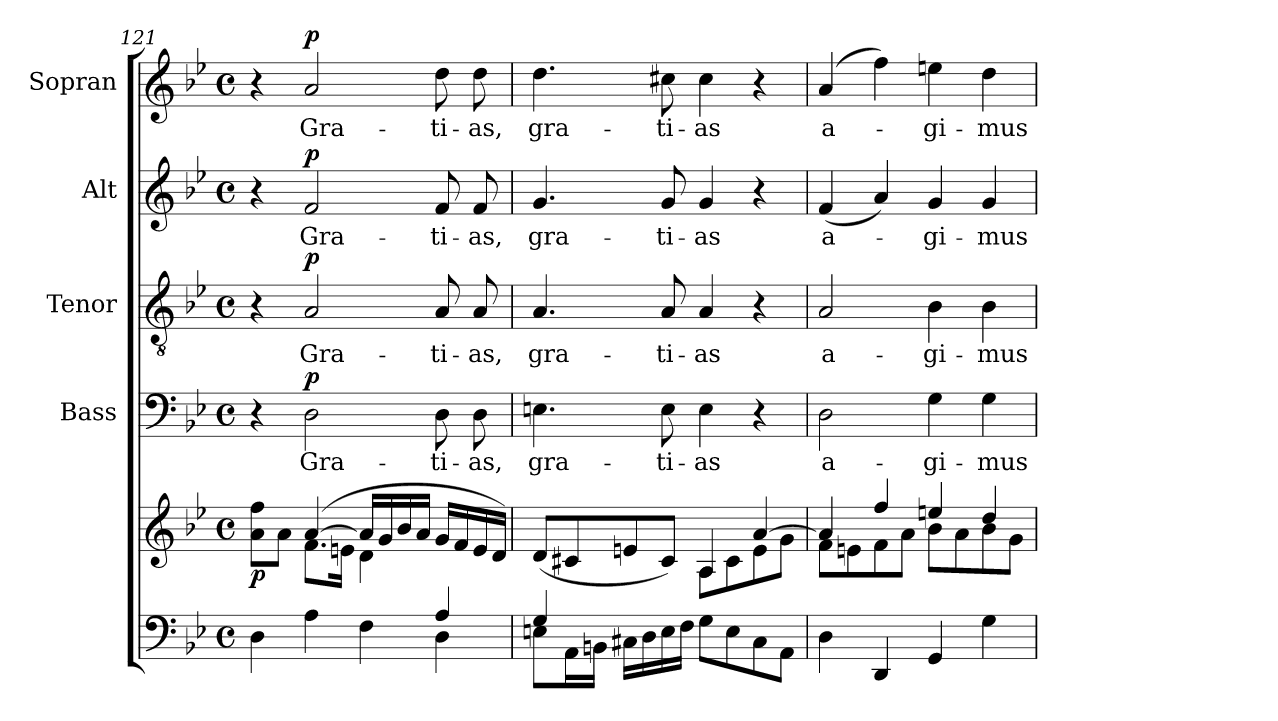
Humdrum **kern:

**kern	**kern	**dynam	**kern	**text	**dynam	**kern	**text	**dynam	**kern	**text	**dynam	**kern	**text	**dynam
*part5	*part5	*part5	*part4	*part4	*part4	*part3	*part3	*part3	*part2	*part2	*part2	*part1	*part1	*part1
*staff6	*staff5	*staff5/6	*staff4	*staff4	*staff4	*staff3	*staff3	*staff3	*staff2	*staff2	*staff2	*staff1	*staff1	*staff1
*	*	*	*I"Bass	*	*	*I"Tenor	*	*	*I"Alt	*	*	*I"Sopran	*	*
*	*	*	*I'B.	*	*	*I'T.	*	*	*I'A.	*	*	*I'S.	*	*
*clefF4	*clefG2	*	*clefF4	*	*	*clefGv2	*	*	*clefG2	*	*	*clefG2	*	*
*k[b-e-]	*k[b-e-]	*	*k[b-e-]	*	*	*k[b-e-]	*	*	*k[b-e-]	*	*	*k[b-e-]	*	*
*B-:	*B-:	*	*B-:	*	*	*B-:	*	*	*B-:	*	*	*B-:	*	*
*M4/4	*M4/4	*	*M4/4	*	*	*M4/4	*	*	*M4/4	*	*	*M4/4	*	*
*met(c)	*met(c)	*	*met(c)	*	*	*met(c)	*	*	*met(c)	*	*	*met(c)	*	*
=121	=121	=121	=121	=121	=121	=121	=121	=121	=121	=121	=121	=121	=121	=121
*^	*^	*	*	*	*	*	*	*	*	*	*	*	*	*
!	!	!	!	!LO:DY:b	!	!	!	!	!	!	!	!	!	!	!	!
2.ryy	4D\	8a\ 8ff\L	4ryy	p	4r	.	.	4r	.	.	4r	.	.	4r	.	.
.	.	8a\J	.	.	.	.	.	.	.	.	.	.	.	.	.	.
!	!	!	!	!	!	!LO:LY:b	!LO:DY:a	!	!LO:LY:b	!LO:DY:a	!	!LO:LY:b	!LO:DY:a	!	!LO:LY:b	!LO:DY:a
.	4A\	([>4a/	8.f\L	.	2D\	Gra-	p	2A/	Gra-	p	2f/	Gra-	p	2a/	Gra-	p
.	.	.	16en\Jk	.	.	.	.	.	.	.	.	.	.	.	.	.
.	4F\	16a/LL]	4d\	.	.	.	.	.	.	.	.	.	.	.	.	.
.	.	16g/	.	.	.	.	.	.	.	.	.	.	.	.	.	.
.	.	16b-/	.	.	.	.	.	.	.	.	.	.	.	.	.	.
.	.	16a/JJ	.	.	.	.	.	.	.	.	.	.	.	.	.	.
!	!	!	!	!	!	!LO:LY:b	!	!	!LO:LY:b	!	!	!LO:LY:b	!	!	!LO:LY:b	!
4A/	4D\	16g/LL	4ryy	.	8D\	-ti-	.	8A/	-ti-	.	8f/	-ti-	.	8dd\	-ti-	.
.	.	16f/	.	.	.	.	.	.	.	.	.	.	.	.	.	.
!	!	!	!	!	!	!LO:LY:b	!	!	!LO:LY:b	!	!	!LO:LY:b	!	!	!LO:LY:b	!
.	.	16e/	.	.	8D\	-as,	.	8A/	-as,	.	8f/	-as,	.	8dd\	-as,	.
.	.	16d/JJ)	.	.	.	.	.	.	.	.	.	.	.	.	.	.
!!LO:PB:g=z
=122	=122	=122	=122	=122	=122	=122	=122	=122	=122	=122	=122	=122	=122	=122	=122	=122
!	!	!	!	!	!	!LO:LY:b	!	!	!LO:LY:b	!	!	!LO:LY:b	!	!	!LO:LY:b	!
4G/	8En\L	(<8d/L	2ryy	.	4.En\	gra-	.	4.A/	gra-	.	4.g/	gra-	.	4.dd\	gra-	.
.	16AA\L	8c#X/	.	.	.	.	.	.	.	.	.	.	.	.	.	.
.	16BBn\JJ	.	.	.	.	.	.	.	.	.	.	.	.	.	.	.
2.ryy	16C#X\LL	8en/	.	.	.	.	.	.	.	.	.	.	.	.	.	.
.	16D\	.	.	.	.	.	.	.	.	.	.	.	.	.	.	.
!	!	!	!	!	!	!LO:LY:b	!	!	!LO:LY:b	!	!	!LO:LY:b	!	!	!LO:LY:b	!
.	16E\	8c#/J)	.	.	8E\	-ti-	.	8A/	-ti-	.	8g/	-ti-	.	8cc#X\	-ti-	.
.	16F\JJ	.	.	.	.	.	.	.	.	.	.	.	.	.	.	.
!	!	!	!	!	!	!LO:LY:b	!	!	!LO:LY:b	!	!	!LO:LY:b	!	!	!LO:LY:b	!
.	8G\L	4A/	8A\L	.	4E\	-as	.	4A/	-as	.	4g/	-as	.	4cc#\	-as	.
.	8E\	.	8c#\	.	.	.	.	.	.	.	.	.	.	.	.	.
.	8C#\	[>4a/	8e\	.	4r	.	.	4r	.	.	4r	.	.	4r	.	.
.	8AA\J	.	8g\J	.	.	.	.	.	.	.	.	.	.	.	.	.
=123	=123	=123	=123	=123	=123	=123	=123	=123	=123	=123	=123	=123	=123	=123	=123	=123
!	!	!	!	!	!	!LO:LY:b	!	!	!LO:LY:b	!	!	!LO:LY:b	!	!	!LO:LY:b	!
*v	*v	*	*	*	*	*	*	*	*	*	*	*	*	*	*	*
4D\	4a/]	8f\L	.	2D\	a-	.	2A/	a-	.	(<4f/	a-	.	(4a/	a-	.
.	.	8en\	.	.	.	.	.	.	.	.	.	.	.	.	.
4DD/	4ff/	8f\	.	.	.	.	.	.	.	4a/)	.	.	4ff\)	.	.
.	.	8a\J	.	.	.	.	.	.	.	.	.	.	.	.	.
!	!	!	!	!	!LO:LY:b	!	!	!LO:LY:b	!	!	!LO:LY:b	!	!	!LO:LY:b	!
4GG/	4een/	8b-\L	.	4G\	-gi-	.	4B-\	-gi-	.	4g/	-gi-	.	4een\	-gi-	.
.	.	8a\	.	.	.	.	.	.	.	.	.	.	.	.	.
!	!	!	!	!	!LO:LY:b	!	!	!LO:LY:b	!	!	!LO:LY:b	!	!	!LO:LY:b	!
4G\	4dd/	8b-\	.	4G\	-mus	.	4B-\	-mus	.	4g/	-mus	.	4dd\	-mus	.
.	.	8g\J	.	.	.	.	.	.	.	.	.	.	.	.	.
*	*v	*v	*	*	*	*	*	*	*	*	*	*	*	*	*
=	=	=	=	=	=	=	=	=	=	=	=	=	=	=
*-	*-	*-	*-	*-	*-	*-	*-	*-	*-	*-	*-	*-	*-	*-
